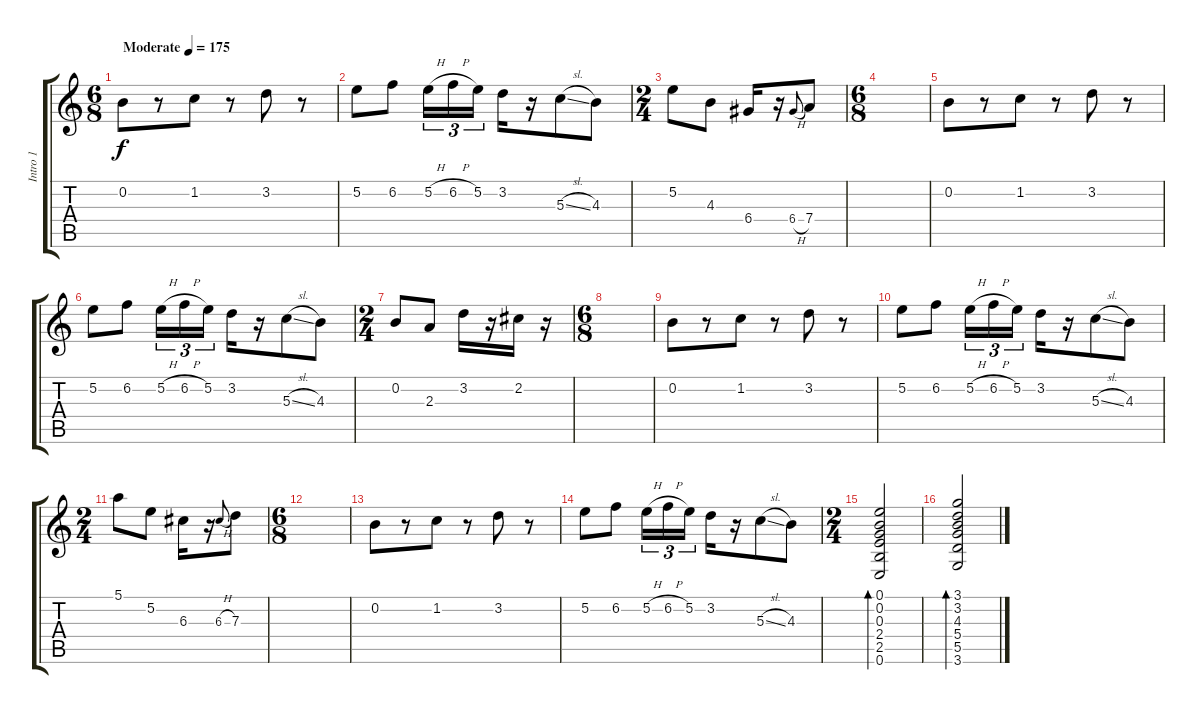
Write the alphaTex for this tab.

\track ("Intro 1" "Intro 1") {instrument acousticguitarsteel}
\staff {score tabs}
\tuning (E4 B3 G3 D3 A2 E2) {hide}
\ts (6 8)
\tempo (175 "Moderate")
\tempo 77
\tempo (175 "Moderate")
\clef g2
\ks c
0.2.8{dy f instrument acousticguitarsteel} r.8 1.2.8 r.8 3.2.8 r.8 |
5.2.8 6.2.8 5.2{h}.16{tu (3 2)} 6.2{h}.16{tu (3 2)} 5.2.16{tu (3 2)} 3.2.16 r.16 5.3{sl}.8 4.3.8 |
\ts (2 4)
5.2.8 4.3.8 6.4.16 r.16 6.4{h}.8{gr onbeat} 7.4.8 |
\ts (6 8)
|
0.2.8 r.8 1.2.8 r.8 3.2.8 r.8 |
5.2.8 6.2.8 5.2{h}.16{tu (3 2)} 6.2{h}.16{tu (3 2)} 5.2.16{tu (3 2)} 3.2.16 r.16 5.3{sl}.8 4.3.8 |
\ts (2 4)
0.2.8 2.3.8 3.2.16 r.16 2.2.16 r.16 |
\ts (6 8)
|
0.2.8 r.8 1.2.8 r.8 3.2.8 r.8 |
5.2.8 6.2.8 5.2{h}.16{tu (3 2)} 6.2{h}.16{tu (3 2)} 5.2.16{tu (3 2)} 3.2.16 r.16 5.3{sl}.8 4.3.8 |
\ts (2 4)
5.1.8 5.2.8 6.3.16 r.16 6.3{h}.8{gr onbeat} 7.3.8 |
\ts (6 8)
|
0.2.8 r.8 1.2.8 r.8 3.2.8 r.8 |
5.2.8 6.2.8 5.2{h}.16{tu (3 2)} 6.2{h}.16{tu (3 2)} 5.2.16{tu (3 2)} 3.2.16 r.16 5.3{sl}.8 4.3.8 |
\ts (2 4)
(0.1 0.2 0.3 2.4 2.5 0.6).2{bd 120} |
(3.1 3.2 4.3 5.4 5.5 3.6).2{bd 120}
